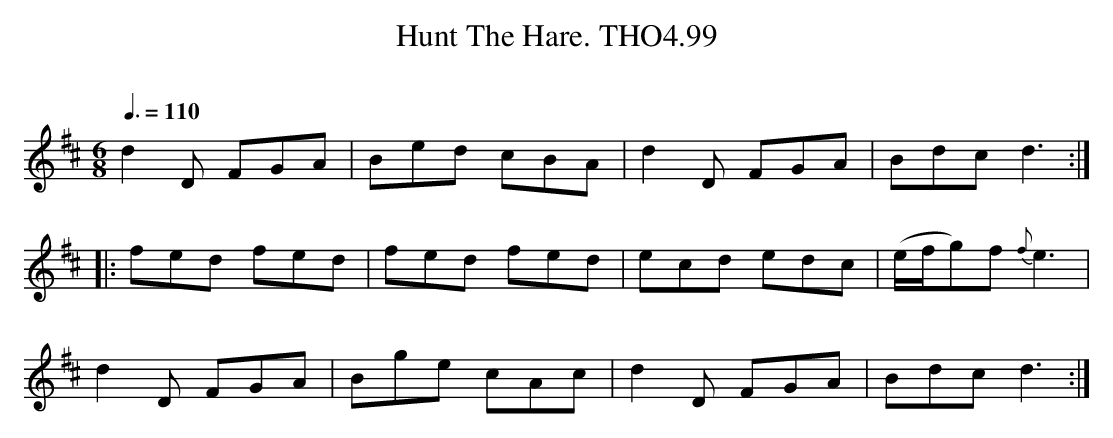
X:1
T:Hunt The Hare. THO4.99
O:
M:6/8
L:1/8
Q:3/8=110
K:D
d2 D FGA|Bed cBA|d2 D FGA|Bdc d3:|
|:fed fed|fed fed|ecd edc|(e/f/g)f {f}e3|
d2 D FGA|Bge cAc|d2 D FGA|Bdc d3:|
